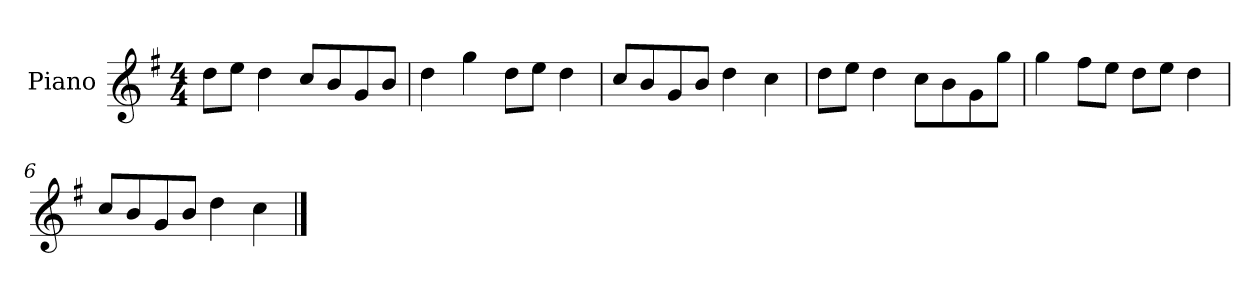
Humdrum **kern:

**kern
*part1
*staff1
*I"Piano
*I'P-no
*clefG2
*k[f#]
*M4/4
*MM90
=1
8dd\L
8ee\J
4dd\
8cc/L
8b/
8g/
8b/J
=2
4dd\
4gg\
8dd\L
8ee\J
4dd\
=3
8cc/L
8b/
8g/
8b/J
4dd\
4cc\
=4
8dd\L
8ee\J
4dd\
8cc\L
8b\
8g\
8gg\J
=5
4gg\
8ff#\L
8ee\J
8dd\L
8ee\J
4dd\
=6
8cc/L
8b/
8g/
8b/J
4dd\
4cc\
==
*-
